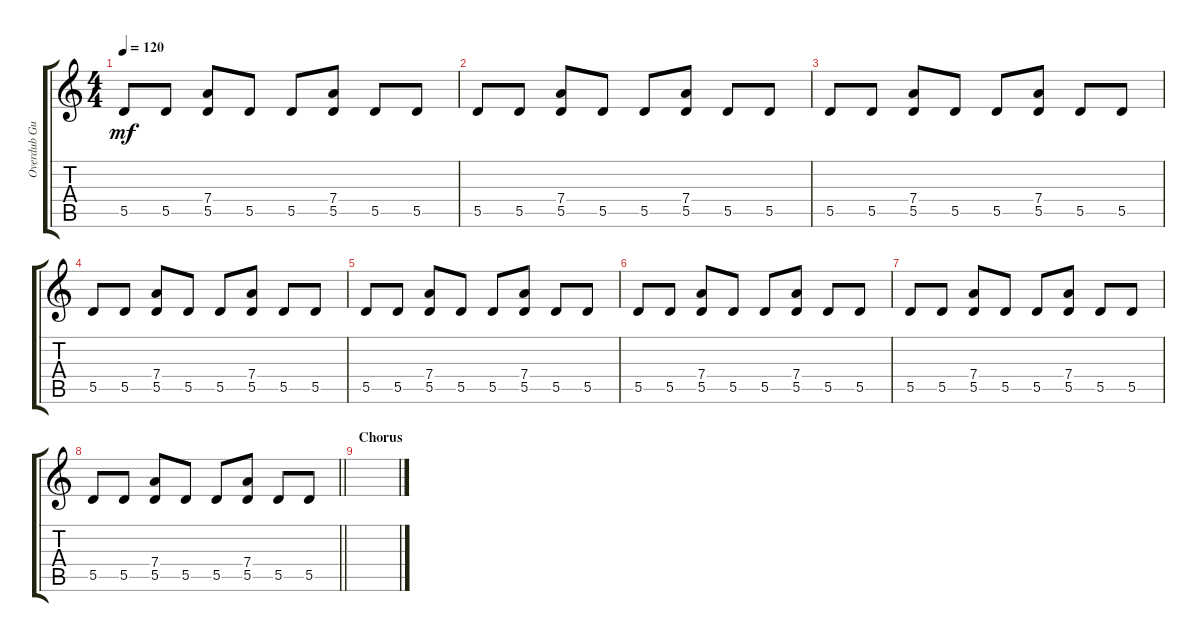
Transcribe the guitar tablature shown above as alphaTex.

\track ("Overdub Guitar" "Overdub Gu") {instrument overdrivenguitar}
\staff {score tabs}
\tuning (E4 B3 G3 D3 A2 D2) {hide}
\ts (4 4)
\tempo 120
\clef g2
\ks c
5.5.8{dy mf} 5.5.8 (7.4 5.5).8 5.5.8 5.5.8 (7.4 5.5).8 5.5.8 5.5.8 |
5.5.8 5.5.8 (7.4 5.5).8 5.5.8 5.5.8 (7.4 5.5).8 5.5.8 5.5.8 |
5.5.8 5.5.8 (7.4 5.5).8 5.5.8 5.5.8 (7.4 5.5).8 5.5.8 5.5.8 |
5.5.8 5.5.8 (7.4 5.5).8 5.5.8 5.5.8 (7.4 5.5).8 5.5.8 5.5.8 |
5.5.8 5.5.8 (7.4 5.5).8 5.5.8 5.5.8 (7.4 5.5).8 5.5.8 5.5.8 |
5.5.8 5.5.8 (7.4 5.5).8 5.5.8 5.5.8 (7.4 5.5).8 5.5.8 5.5.8 |
5.5.8 5.5.8 (7.4 5.5).8 5.5.8 5.5.8 (7.4 5.5).8 5.5.8 5.5.8 |
\barLineRight lightlight
5.5.8 5.5.8 (7.4 5.5).8 5.5.8 5.5.8 (7.4 5.5).8 5.5.8 5.5.8 |
\section ("" "Chorus")
